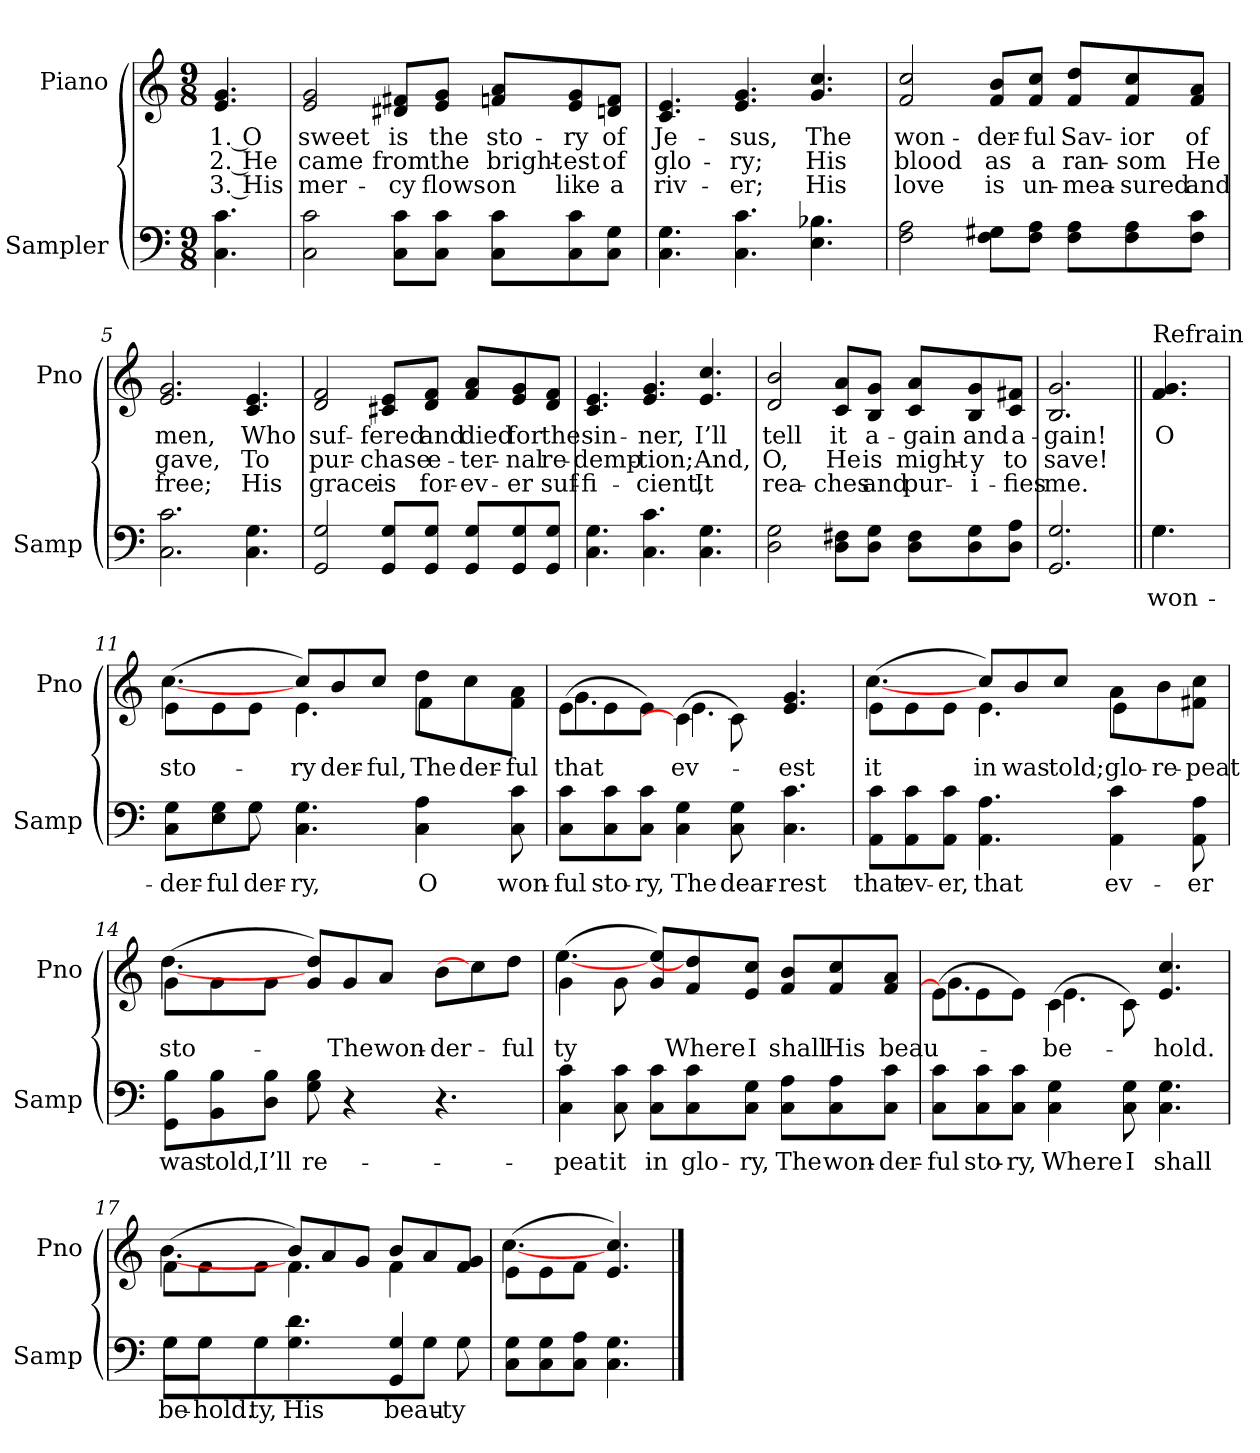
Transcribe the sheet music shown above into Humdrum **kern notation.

**kern	**text	**kern	**text	**text	**text
*part2	*part2	*part1	*part1	*part1	*part1
*staff2	*staff2	*staff1	*staff1	*staff1	*staff1
*I"Sampler	*	*I"Piano	*	*	*
*I'Samp	*	*I'Pno	*	*	*
*clefF4	*	*clefG2	*	*	*
*M9/8	*	*M9/8	*	*	*
=1	=1	=1	=1	=1	=1
4.C 4.c	.	4.e 4.g	1. O	2. He	3. His
=2	=2	=2	=2	=2	=2
2C 2c	.	2e 2g	sweet	came	mer-
8C\ 8c\L	.	8d#X/ 8f#X/L	is	from	-cy
8C\ 8c\J	.	8e/ 8g/J	the	the	flows
8C\ 8c\L	.	8fn/ 8a/L	sto-	bright-	on
8C\ 8c\	.	8e/ 8g/	-ry	-est	like
8C\ 8G\J	.	8dn/ 8f/J	of	of	a
=3	=3	=3	=3	=3	=3
4.C 4.G	.	4.c 4.e	Je-	glo-	riv-
4.C 4.c	.	4.e 4.g	-sus,	-ry;	-er;
4.E 4.B-X	.	4.g 4.cc	The	His	His
=4	=4	=4	=4	=4	=4
2F 2A	.	2f 2cc	won-	blood	love
8F\ 8G#X\L	.	8f/ 8b/L	-der-	as	is
8F\ 8A\J	.	8f/ 8cc/J	-ful	a	un-
8F\ 8A\L	.	8f/ 8dd/L	Sav-	ran-	-mea-
8F\ 8A\	.	8f/ 8cc/	-ior	-som	-sured
8F\ 8c\J	.	8f/ 8a/J	of	He	and
=5	=5	=5	=5	=5	=5
2.C 2.c	.	2.e 2.g	men,	gave,	free;
4.C 4.G	.	4.c 4.e	Who	To	His
=6	=6	=6	=6	=6	=6
2GG 2G	.	2d 2f	suf-	pur-	grace
8GG/ 8G/L	.	8c#X/ 8e/L	-fered	-chase	is
8GG/ 8G/J	.	8d/ 8f/J	and	e-	for-
8GG/ 8G/L	.	8f/ 8a/L	died	-ter-	-ev-
8GG/ 8G/	.	8e/ 8g/	for	-nal	-er
8GG/ 8G/J	.	8d/ 8f/J	the	re-	suf-
=7	=7	=7	=7	=7	=7
4.C 4.G	.	4.c 4.e	sin-	-demp-	-fi-
4.C 4.c	.	4.e 4.g	-ner,	-tion;	-cient,
4.C 4.G	.	4.e 4.cc	I’ll	And,	It
=8	=8	=8	=8	=8	=8
2D 2G	.	2d 2b	tell	O,	rea-
8D\ 8F#X\L	.	8c/ 8a/L	it	He	-ches
8D\ 8G\J	.	8B/ 8g/J	a-	is	and
8D\ 8F#\L	.	8c/ 8a/L	-gain	might-	pur-
8D\ 8G\	.	8B/ 8g/	and	-y	-i-
8D\ 8A\J	.	8c/ 8f#X/J	a-	to	-fies
=9	=9	=9	=9	=9	=9
2.GG 2.G	.	2.B 2.g	-gain!	save!	me.
=10||	=10||	=10||	=10||	=10||	=10||
*^	*	*	*	*	*
!	!	!	!LO:TX:t=Refrain	!	!	!
4.G\	4.G	won-	4.f 4.g	O	.	.
=11	=11	=11	=11	=11	=11	=11
*	*	*	*^	*	*	*
8C\ 8G\L	4ryy	-der-	(8e\L	[4.cc	sto-	.	.
8E\ 8G\	.	-ful	8e\	.	.	.	.
8G\J	8G	-der-	8e\J	.	.	.	.
4.C 4.G	2.ryy	-ry,	8cc/L)	4.e	-ry	.	.
.	.	.	8b/	.	-der-	.	.
.	.	.	8cc/J	.	-ful,	.	.
4C 4A	.	O	8dd\L	4f	The	.	.
.	.	.	8cc\	.	-der-	.	.
8C 8c	.	won-	8f\ 8a\J	8ryy	-ful	.	.
*v	*v	*	*	*	*	*	*
=12	=12	=12	=12	=12	=12	=12
8C\ 8c\L	-ful	(8e\L	4.g	that	.	.
8C\ 8c\	sto-	8e\	.	.	.	.
8C\ 8c\J	-ry,	8e\J)	.	.	.	.
4C 4G	The	(4c\]	4.e	ev-	.	.
8C 8G	dear-	8c\)	.	.	.	.
4.C 4.c	-rest	4.e 4.g	4.ryy	-est	.	.
=13	=13	=13	=13	=13	=13	=13
8AA\ 8c\L	that	(8e\L	[4.cc	it	.	.
8AA\ 8c\	ev-	8e\	.	.	.	.
8AA\ 8c\J	-er,	8e\J	.	.	.	.
4.AA 4.A	that	8cc/L)	4.e	in	.	.
.	.	8b/	.	was	.	.
.	.	8cc/J	.	told;	.	.
4AA 4c	ev-	8a\L	4e	glo-	.	.
.	.	8b\	.	re-	.	.
8AA 8A	-er	8f#X\ 8cc\J	8ryy	-peat	.	.
=14	=14	=14	=14	=14	=14	=14
8GG\ 8B\L	was	(8g\L	[4.dd	sto-	.	.
8BB\ 8B\	told,	8g\	.	.	.	.
8D\ 8B\J	I’ll	8g\J	.	.	.	.
8G 8B	re-	8g/ 8dd/L)	2.ryy	.	.	.
4r	.	8g/	.	The	.	.
.	.	8a/J	.	won-	.	.
4.r	.	8b\L	.	-der-	.	.
.	.	8cc\]	.	.	.	.
.	.	8dd\J	.	-ful	.	.
=15	=15	=15	=15	=15	=15	=15
4C 4c	-peat	(4g\	[4.ee	-ty	.	.
8C 8c	it	8g\	.	.	.	.
8C\ 8c\L	in	8g/ 8ee/L)	2.ryy	.	.	.
8C\ 8c\	glo-	8f/ 8dd]/	.	Where	.	.
8C\ 8G\J	-ry,	8e/ 8cc/J	.	I	.	.
8C\ 8A\L	The	8f/ 8b/L	.	shall	.	.
8C\ 8A\	won-	8f/ 8cc/	.	His	.	.
8C\ 8c\J	-der-	8f/ 8a/J	.	beau-	.	.
=16	=16	=16	=16	=16	=16	=16
8C\ 8c\L	-ful	(8e\L]	4.g	.	.	.
8C\ 8c\	sto-	8e\	.	.	.	.
8C\ 8c\J	-ry,	8e\J)	.	.	.	.
4C 4G	Where	(4c\	4.e	be-	.	.
8C 8G	I	8c\)	.	.	.	.
4.C 4.G	shall	4.e 4.cc	4.ryy	-hold.	.	.
=17	=17	=17	=17	=17	=17	=17
*^	*	*	*	*	*	*
8G\L	8G\L	be-	(8f\L	[4.b	.	.	.
8G\	8G\J	-hold.	8f\	.	.	.	.
8G\J	8G\L	-ty,	8f\J	.	.	.	.
4.G 4.d	2ryy	His	8b/L)	4.f	.	.	.
.	.	.	8a/	.	.	.	.
.	.	.	8g/J	.	.	.	.
4GG 4G	.	beau-	8b/L	4f	.	.	.
.	8G\J	.	8a/	.	.	.	.
8G\	8ryy	-ty	8f/ 8g/J	8ryy	.	.	.
*v	*v	*	*	*	*	*	*
=18	=18	=18	=18	=18	=18	=18
8C\ 8G\L	.	(8e\L	[4.cc	.	.	.
8C\ 8G\	.	8e\	.	.	.	.
8C\ 8A\J	.	8f\J	.	.	.	.
4.C 4.G	.	4.e 4.cc)	4.ryy	.	.	.
*	*	*v	*v	*	*	*
==	==	==	==	==	==
*-	*-	*-	*-	*-	*-
